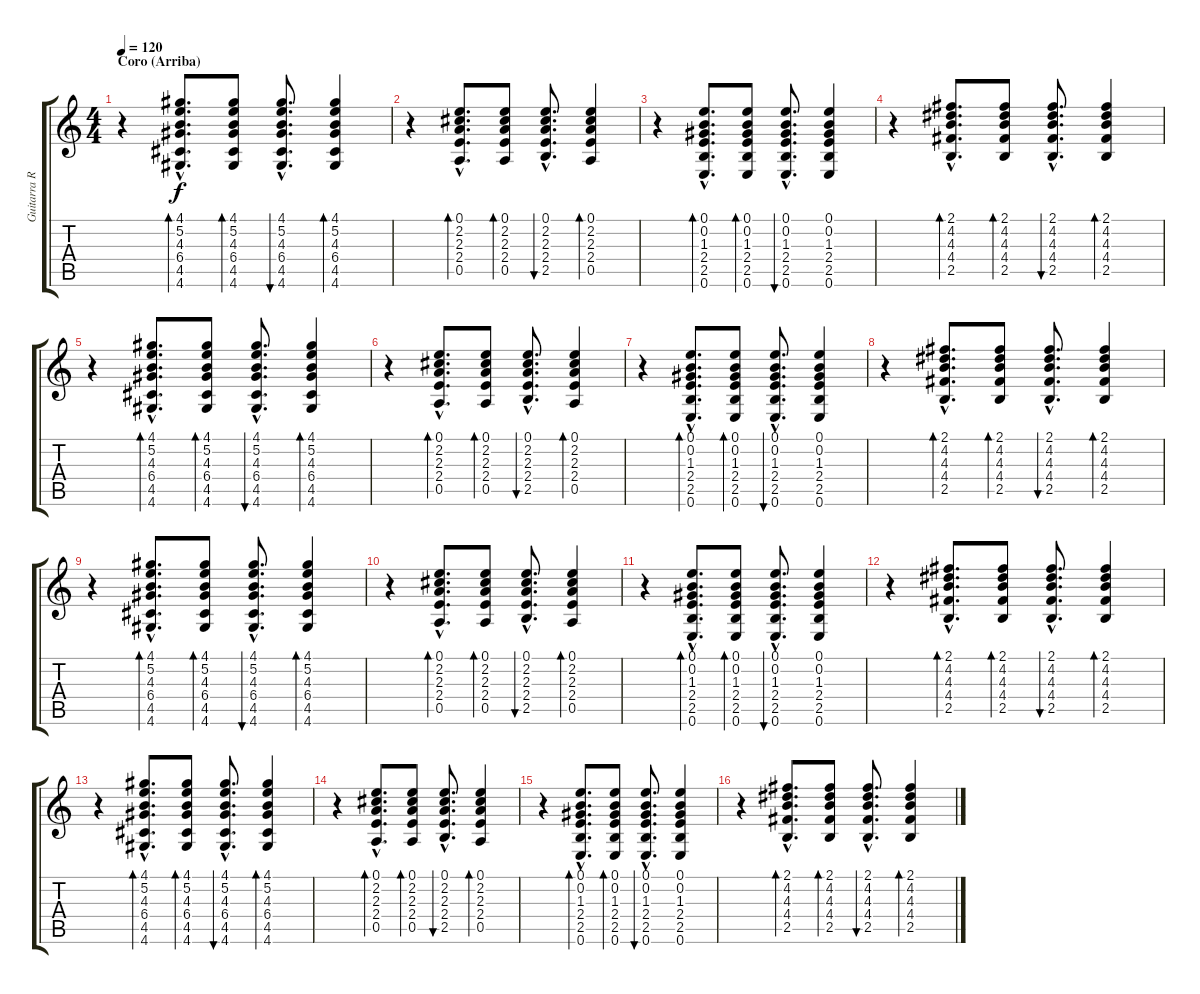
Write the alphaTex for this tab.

\track ("Guitarra Ritmica" "Guitarra R") {instrument acousticguitarsteel}
\staff {score tabs}
\tuning (E4 B3 G3 D3 A2 E2) {hide}
\ts (4 4)
\section ("" "Coro (Arriba)")
\tempo 120
\clef g2
\ks c
r.4{dy f} (4.1{hac} 5.2{hac} 4.3{hac} 6.4{hac} 4.5{hac} 4.6{hac}).8{d bd 30} (4.1 5.2 4.3 6.4 4.5 4.6).8{bd 30} (4.1{hac} 5.2{hac} 4.3{hac} 6.4{hac} 4.5{hac} 4.6{hac}).8{d bu 30} (4.1 5.2 4.3 6.4 4.5 4.6).4{bd 30} |
r.4 (0.1{hac} 2.2{hac} 2.3{hac} 2.4{hac} 0.5{hac}).8{d bd 30} (0.1 2.2 2.3 2.4 0.5).8{bd 30} (0.1{hac} 2.2{hac} 2.3{hac} 2.4{hac} 2.5{hac}).8{d bu 30} (0.1 2.2 2.3 2.4 0.5).4{bd 30} |
r.4 (0.1{hac} 0.2{hac} 1.3{hac} 2.4{hac} 2.5{hac} 0.6{hac}).8{d bd 30} (0.1 0.2 1.3 2.4 2.5 0.6).8{bd 30} (0.1{hac} 0.2{hac} 1.3{hac} 2.4{hac} 2.5{hac} 0.6{hac}).8{d bu 30} (0.1 0.2 1.3 2.4 2.5 0.6).4 |
r.4 (2.1{hac} 4.2{hac} 4.3{hac} 4.4{hac} 2.5{hac}).8{d bd 30} (2.1 4.2 4.3 4.4 2.5).8{bd 30} (2.1{hac} 4.2{hac} 4.3{hac} 4.4{hac} 2.5{hac}).8{d bu 30} (2.1 4.2 4.3 4.4 2.5).4{bd 30} |
r.4 (4.1{hac} 5.2{hac} 4.3{hac} 6.4{hac} 4.5{hac} 4.6{hac}).8{d bd 30} (4.1 5.2 4.3 6.4 4.5 4.6).8{bd 30} (4.1{hac} 5.2{hac} 4.3{hac} 6.4{hac} 4.5{hac} 4.6{hac}).8{d bu 30} (4.1 5.2 4.3 6.4 4.5 4.6).4{bd 30} |
r.4 (0.1{hac} 2.2{hac} 2.3{hac} 2.4{hac} 0.5{hac}).8{d bd 30} (0.1 2.2 2.3 2.4 0.5).8{bd 30} (0.1{hac} 2.2{hac} 2.3{hac} 2.4{hac} 2.5{hac}).8{d bu 30} (0.1 2.2 2.3 2.4 0.5).4{bd 30} |
r.4 (0.1{hac} 0.2{hac} 1.3{hac} 2.4{hac} 2.5{hac} 0.6{hac}).8{d bd 30} (0.1 0.2 1.3 2.4 2.5 0.6).8{bd 30} (0.1{hac} 0.2{hac} 1.3{hac} 2.4{hac} 2.5{hac} 0.6{hac}).8{d bu 30} (0.1 0.2 1.3 2.4 2.5 0.6).4 |
r.4 (2.1{hac} 4.2{hac} 4.3{hac} 4.4{hac} 2.5{hac}).8{d bd 30} (2.1 4.2 4.3 4.4 2.5).8{bd 30} (2.1{hac} 4.2{hac} 4.3{hac} 4.4{hac} 2.5{hac}).8{d bu 30} (2.1 4.2 4.3 4.4 2.5).4{bd 30} |
r.4 (4.1{hac} 5.2{hac} 4.3{hac} 6.4{hac} 4.5{hac} 4.6{hac}).8{d bd 30} (4.1 5.2 4.3 6.4 4.5 4.6).8{bd 30} (4.1{hac} 5.2{hac} 4.3{hac} 6.4{hac} 4.5{hac} 4.6{hac}).8{d bu 30} (4.1 5.2 4.3 6.4 4.5 4.6).4{bd 30} |
r.4 (0.1{hac} 2.2{hac} 2.3{hac} 2.4{hac} 0.5{hac}).8{d bd 30} (0.1 2.2 2.3 2.4 0.5).8{bd 30} (0.1{hac} 2.2{hac} 2.3{hac} 2.4{hac} 2.5{hac}).8{d bu 30} (0.1 2.2 2.3 2.4 0.5).4{bd 30} |
r.4 (0.1{hac} 0.2{hac} 1.3{hac} 2.4{hac} 2.5{hac} 0.6{hac}).8{d bd 30} (0.1 0.2 1.3 2.4 2.5 0.6).8{bd 30} (0.1{hac} 0.2{hac} 1.3{hac} 2.4{hac} 2.5{hac} 0.6{hac}).8{d bu 30} (0.1 0.2 1.3 2.4 2.5 0.6).4 |
r.4 (2.1{hac} 4.2{hac} 4.3{hac} 4.4{hac} 2.5{hac}).8{d bd 30} (2.1 4.2 4.3 4.4 2.5).8{bd 30} (2.1{hac} 4.2{hac} 4.3{hac} 4.4{hac} 2.5{hac}).8{d bu 30} (2.1 4.2 4.3 4.4 2.5).4{bd 30} |
r.4 (4.1{hac} 5.2{hac} 4.3{hac} 6.4{hac} 4.5{hac} 4.6{hac}).8{d bd 30} (4.1 5.2 4.3 6.4 4.5 4.6).8{bd 30} (4.1{hac} 5.2{hac} 4.3{hac} 6.4{hac} 4.5{hac} 4.6{hac}).8{d bu 30} (4.1 5.2 4.3 6.4 4.5 4.6).4{bd 30} |
r.4 (0.1{hac} 2.2{hac} 2.3{hac} 2.4{hac} 0.5{hac}).8{d bd 30} (0.1 2.2 2.3 2.4 0.5).8{bd 30} (0.1{hac} 2.2{hac} 2.3{hac} 2.4{hac} 2.5{hac}).8{d bu 30} (0.1 2.2 2.3 2.4 0.5).4{bd 30} |
r.4 (0.1{hac} 0.2{hac} 1.3{hac} 2.4{hac} 2.5{hac} 0.6{hac}).8{d bd 30} (0.1 0.2 1.3 2.4 2.5 0.6).8{bd 30} (0.1{hac} 0.2{hac} 1.3{hac} 2.4{hac} 2.5{hac} 0.6{hac}).8{d bu 30} (0.1 0.2 1.3 2.4 2.5 0.6).4 |
r.4 (2.1{hac} 4.2{hac} 4.3{hac} 4.4{hac} 2.5{hac}).8{d bd 30} (2.1 4.2 4.3 4.4 2.5).8{bd 30} (2.1{hac} 4.2{hac} 4.3{hac} 4.4{hac} 2.5{hac}).8{d bu 30} (2.1 4.2 4.3 4.4 2.5).4{bd 30}
